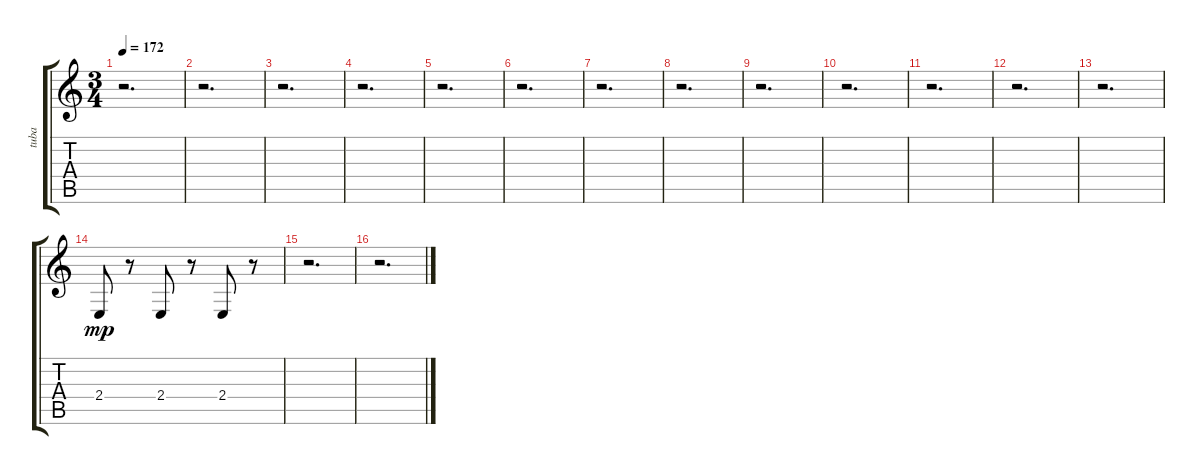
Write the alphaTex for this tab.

\track ("tuba" "tuba") {instrument tuba}
\staff {score tabs}
\tuning (E4 B3 G3 D3 A2 E2) {hide}
\ts (3 4)
\tempo 172
\clef g2
\ks c
r.2{d dy mp} |
r.2{d} |
r.2{d} |
r.2{d} |
r.2{d} |
r.2{d} |
r.2{d} |
r.2{d} |
r.2{d} |
r.2{d} |
r.2{d} |
r.2{d} |
r.2{d} |
2.4.8 r.8 2.4.8 r.8 2.4.8 r.8 |
r.2{d} |
r.2{d}
